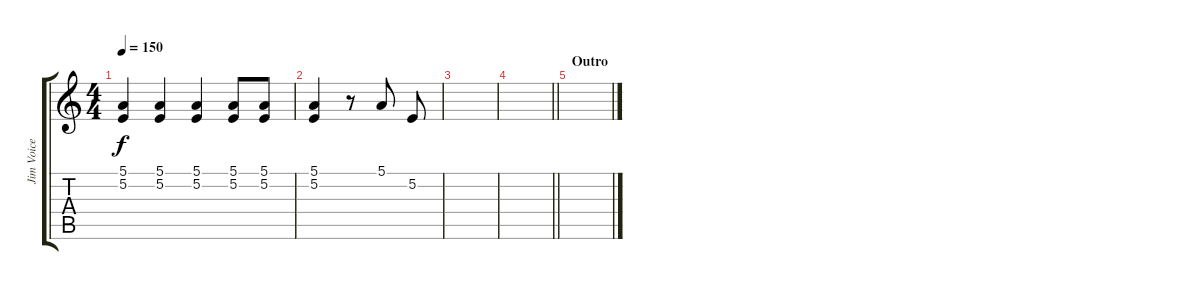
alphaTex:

\track ("Jim Voice" "Jim Voice") {instrument electricgrandpiano}
\staff {score tabs}
\tuning (E4 B3 G3 D3 A2 E2) {hide}
\ts (4 4)
\tempo 150
\clef g2
\ks c
(5.1 5.2).4{dy f} (5.1 5.2).4 (5.1 5.2).4 (5.1 5.2).8 (5.1 5.2).8 |
(5.1 5.2).4 r.8 5.1.8 5.2.8 |
|
\barLineRight lightlight
|
\section ("" "Outro")
